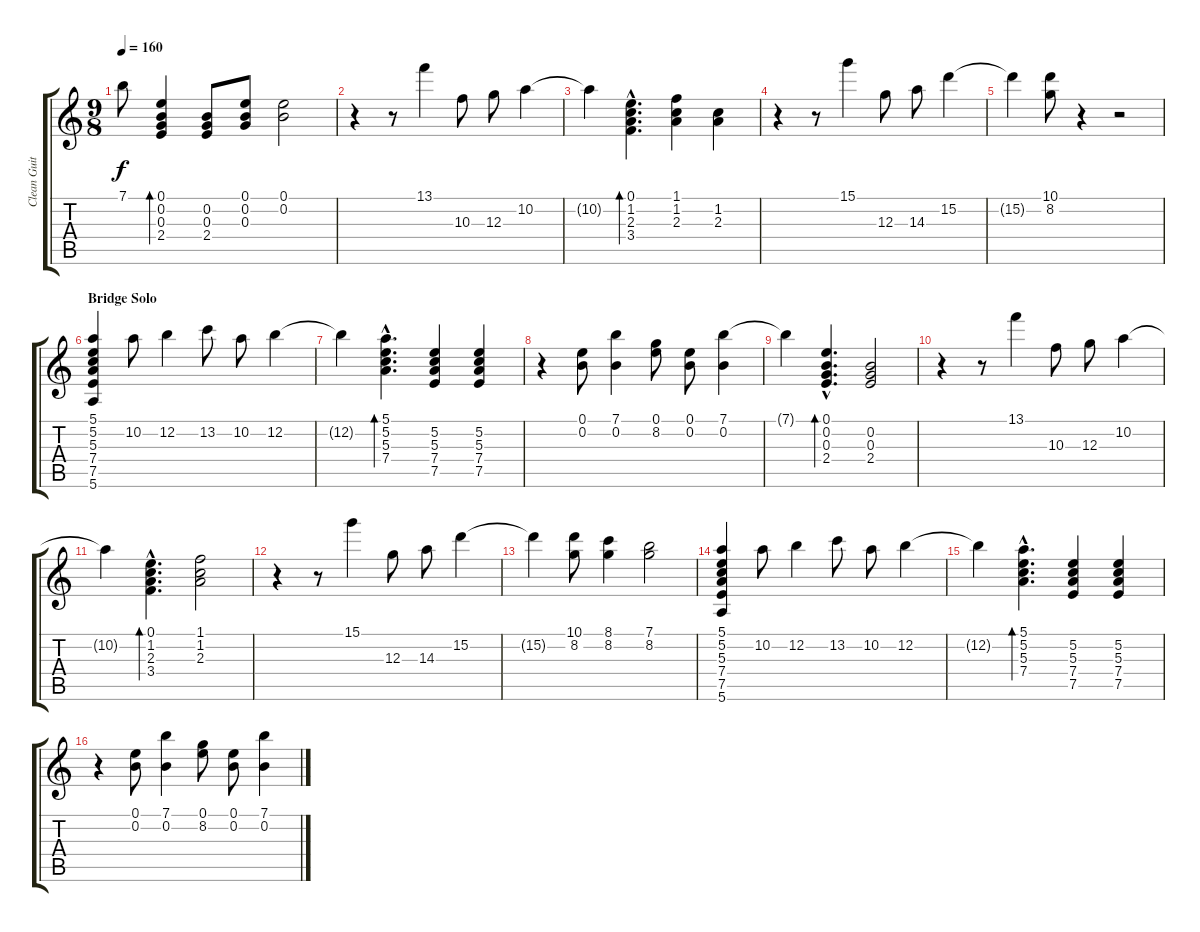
\track ("Clean Guitar" "Clean Guit") {instrument electricguitarjazz}
\staff {score tabs}
\tuning (E4 B3 G3 D3 A2 E2) {hide}
\ts (9 8)
\tempo 160
\clef g2
\ks c
7.1{t}.8{dy f} (0.1 0.2 0.3 2.4).4{bd 240} (0.2 0.3 2.4).8 (0.1 0.2 0.3).8 (0.1 0.2).2 |
r.4{instrument acousticguitarsteel} r.8 13.1.4 10.3.8 12.3.8 10.2.4 |
10.2{t}.4 (0.1{hac} 1.2{hac} 2.3{hac} 3.4{hac}).4{d bd 240} (1.1 1.2 2.3).4 (1.2 2.3).4 |
r.4{instrument acousticguitarsteel} r.8 15.1.4 12.3.8 14.3.8 15.2.4 |
15.2{t}.4 (10.1 8.2).8 r.4 r.2 |
\section ("" "Bridge Solo")
(5.1 5.2 5.3 7.4 7.5 5.6).4{instrument acousticguitarsteel} 10.2.8 12.2.4 13.2.8 10.2.8 12.2.4 |
12.2{t}.4 (5.1{hac} 5.2{hac} 5.3{hac} 7.4{hac}).4{d bd 240} (5.2 5.3 7.4 7.5).4 (5.2 5.3 7.4 7.5).4 |
r.4{instrument acousticguitarsteel} (0.1 0.2).8 (7.1 0.2).4 (0.1 8.2).8 (0.1 0.2).8 (7.1 0.2).4 |
7.1{t}.4 (0.1{hac} 0.2{hac} 0.3{hac} 2.4{hac}).4{d bd 240} (0.2 0.3 2.4).2 |
r.4{instrument acousticguitarsteel} r.8 13.1.4 10.3.8 12.3.8 10.2.4 |
10.2{t}.4 (0.1{hac} 1.2{hac} 2.3{hac} 3.4{hac}).4{d bd 240} (1.1 1.2 2.3).2 |
r.4{instrument acousticguitarsteel} r.8 15.1.4 12.3.8 14.3.8 15.2.4 |
15.2{t}.4 (10.1 8.2).8 (8.1 8.2).4 (7.1 8.2).2 |
(5.1 5.2 5.3 7.4 7.5 5.6).4{instrument acousticguitarsteel} 10.2.8 12.2.4 13.2.8 10.2.8 12.2.4 |
12.2{t}.4 (5.1{hac} 5.2{hac} 5.3{hac} 7.4{hac}).4{d bd 240} (5.2 5.3 7.4 7.5).4 (5.2 5.3 7.4 7.5).4 |
r.4{instrument acousticguitarsteel} (0.1 0.2).8 (7.1 0.2).4 (0.1 8.2).8 (0.1 0.2).8 (7.1 0.2).4
